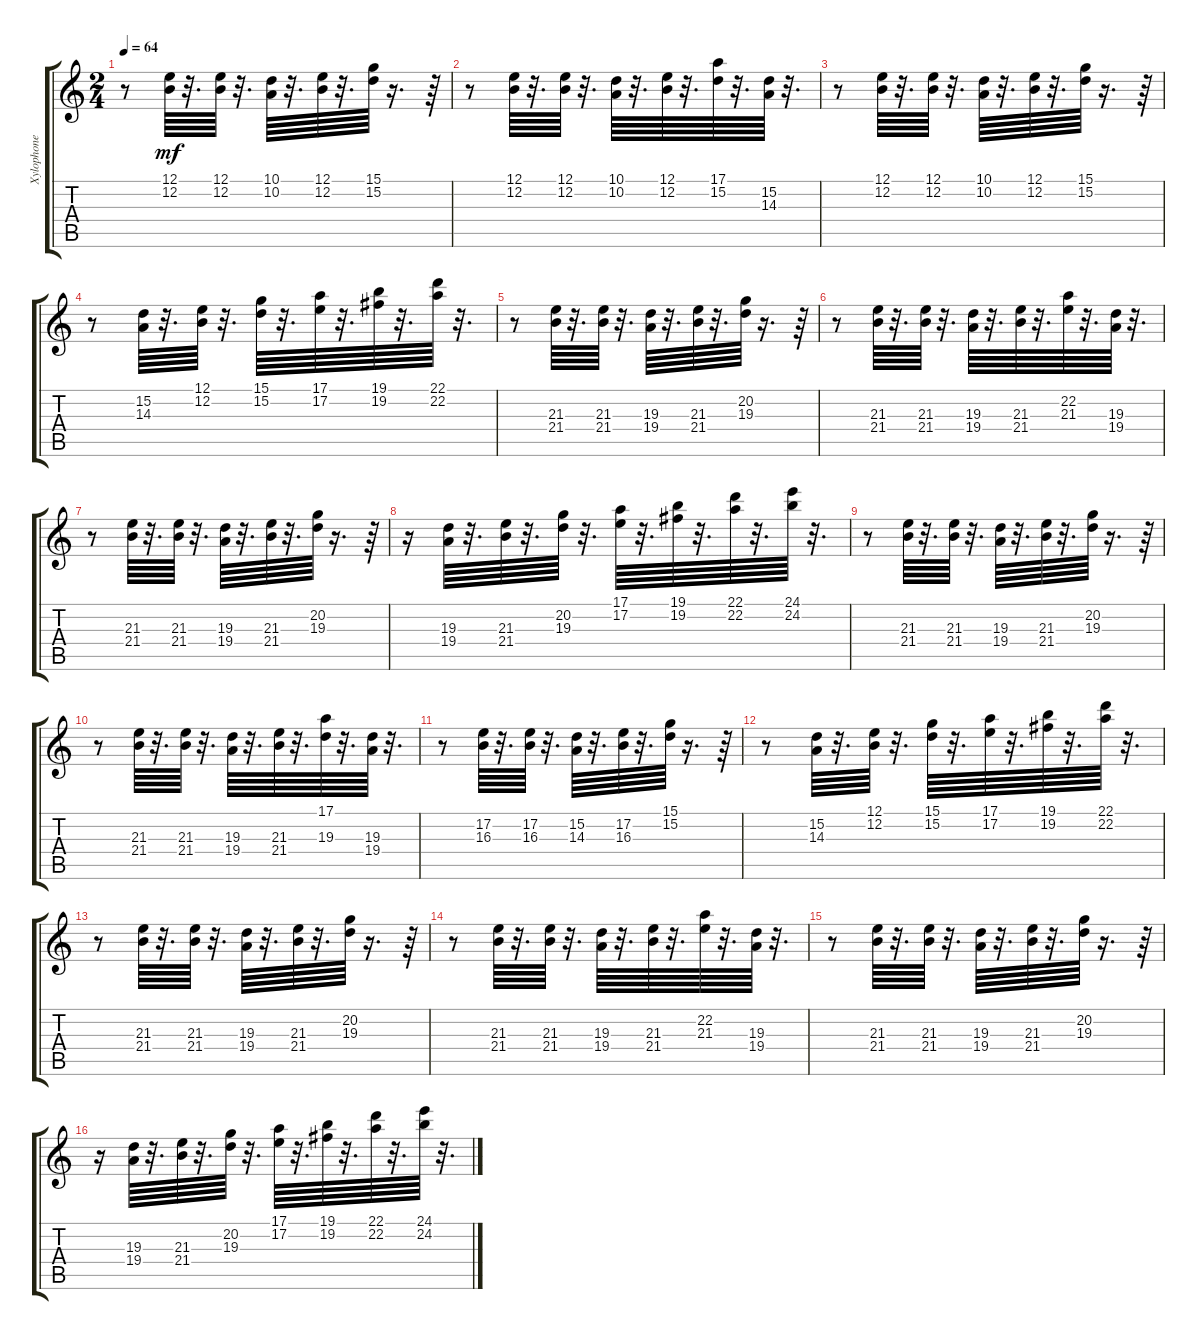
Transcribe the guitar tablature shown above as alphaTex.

\track ("Xylophone" "Xylophone") {instrument xylophone}
\staff {score tabs}
\tuning (E4 B3 G3 D3 A2 E2) {hide}
\ts (2 4)
\tempo 64
\clef g2
\ks c
r.8{dy mf instrument xylophone} (12.1 12.2).64 r.32{d} (12.1 12.2).64 r.32{d} (10.1 10.2).64 r.32{d} (12.1 12.2).64 r.32{d} (15.1 15.2).64 r.16{d} r.64 |
r.8 (12.1 12.2).64 r.32{d} (12.1 12.2).64 r.32{d} (10.1 10.2).64 r.32{d} (12.1 12.2).64 r.32{d} (17.1 15.2).64 r.32{d} (15.2 14.3).64 r.32{d} |
r.8 (12.1 12.2).64 r.32{d} (12.1 12.2).64 r.32{d} (10.1 10.2).64 r.32{d} (12.1 12.2).64 r.32{d} (15.1 15.2).64 r.16{d} r.64 |
r.8 (15.2 14.3).64 r.32{d} (12.1 12.2).64 r.32{d} (15.1 15.2).64 r.32{d} (17.1 17.2).64 r.32{d} (19.1 19.2).64 r.32{d} (22.1 22.2).64 r.32{d} |
r.8 (21.3 21.4).64 r.32{d} (21.3 21.4).64 r.32{d} (19.3 19.4).64 r.32{d} (21.3 21.4).64 r.32{d} (20.2 19.3).64 r.16{d} r.64 |
r.8 (21.3 21.4).64 r.32{d} (21.3 21.4).64 r.32{d} (19.3 19.4).64 r.32{d} (21.3 21.4).64 r.32{d} (22.2 21.3).64 r.32{d} (19.3 19.4).64 r.32{d} |
r.8 (21.3 21.4).64 r.32{d} (21.3 21.4).64 r.32{d} (19.3 19.4).64 r.32{d} (21.3 21.4).64 r.32{d} (20.2 19.3).64 r.16{d} r.64 |
r.16 (19.3 19.4).64 r.32{d} (21.3 21.4).64 r.32{d} (20.2 19.3).64 r.32{d} (17.1 17.2).64 r.32{d} (19.1 19.2).64 r.32{d} (22.1 22.2).64 r.32{d} (24.1 24.2).64 r.32{d} |
r.8 (21.3 21.4).64 r.32{d} (21.3 21.4).64 r.32{d} (19.3 19.4).64 r.32{d} (21.3 21.4).64 r.32{d} (20.2 19.3).64 r.16{d} r.64 |
r.8 (21.3 21.4).64 r.32{d} (21.3 21.4).64 r.32{d} (19.3 19.4).64 r.32{d} (21.3 21.4).64 r.32{d} (17.1 19.3).64 r.32{d} (19.3 19.4).64 r.32{d} |
r.8 (17.2 16.3).64 r.32{d} (17.2 16.3).64 r.32{d} (15.2 14.3).64 r.32{d} (17.2 16.3).64 r.32{d} (15.1 15.2).64 r.16{d} r.64 |
r.8 (15.2 14.3).64 r.32{d} (12.1 12.2).64 r.32{d} (15.1 15.2).64 r.32{d} (17.1 17.2).64 r.32{d} (19.1 19.2).64 r.32{d} (22.1 22.2).64 r.32{d} |
r.8 (21.3 21.4).64 r.32{d} (21.3 21.4).64 r.32{d} (19.3 19.4).64 r.32{d} (21.3 21.4).64 r.32{d} (20.2 19.3).64 r.16{d} r.64 |
r.8 (21.3 21.4).64 r.32{d} (21.3 21.4).64 r.32{d} (19.3 19.4).64 r.32{d} (21.3 21.4).64 r.32{d} (22.2 21.3).64 r.32{d} (19.3 19.4).64 r.32{d} |
r.8 (21.3 21.4).64 r.32{d} (21.3 21.4).64 r.32{d} (19.3 19.4).64 r.32{d} (21.3 21.4).64 r.32{d} (20.2 19.3).64 r.16{d} r.64 |
r.16 (19.3 19.4).64 r.32{d} (21.3 21.4).64 r.32{d} (20.2 19.3).64 r.32{d} (17.1 17.2).64 r.32{d} (19.1 19.2).64 r.32{d} (22.1 22.2).64 r.32{d} (24.1 24.2).64 r.32{d}
